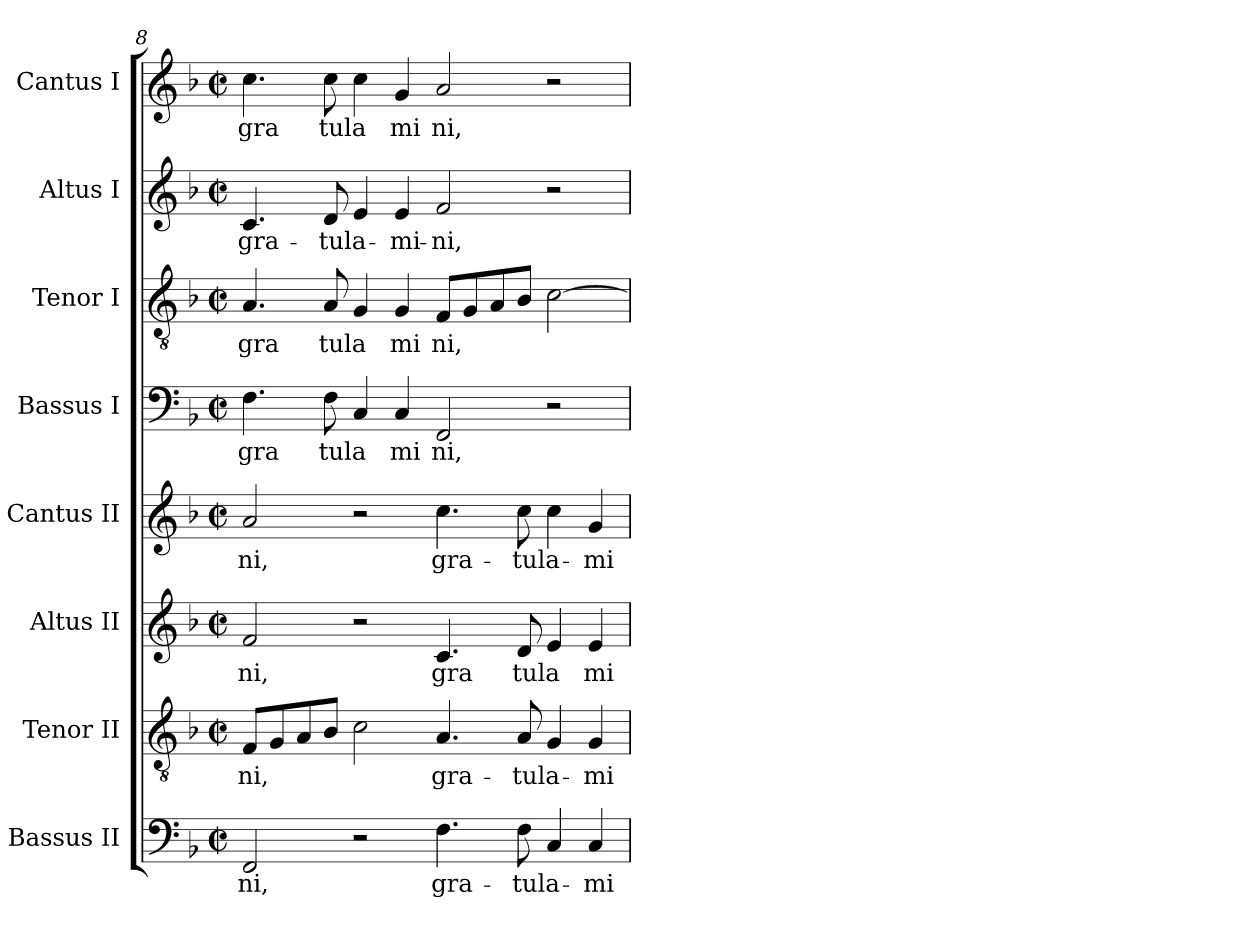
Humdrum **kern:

**kern	**text	**kern	**text	**kern	**text	**kern	**text	**kern	**text	**kern	**text	**kern	**text	**kern	**text
*part8	*part8	*part7	*part7	*part6	*part6	*part5	*part5	*part4	*part4	*part3	*part3	*part2	*part2	*part1	*part1
*staff8	*staff8	*staff7	*staff7	*staff6	*staff6	*staff5	*staff5	*staff4	*staff4	*staff3	*staff3	*staff2	*staff2	*staff1	*staff1
*I"Bassus II	*	*I"Tenor II	*	*I"Altus II	*	*I"Cantus II	*	*I"Bassus I	*	*I"Tenor I	*	*I"Altus I	*	*I"Cantus I	*
*clefF4	*	*clefGv2	*	*clefG2	*	*clefG2	*	*clefF4	*	*clefGv2	*	*clefG2	*	*clefG2	*
*k[b-]	*	*k[b-]	*	*k[b-]	*	*k[b-]	*	*k[b-]	*	*k[b-]	*	*k[b-]	*	*k[b-]	*
*F:	*	*F:	*	*F:	*	*F:	*	*F:	*	*F:	*	*F:	*	*F:	*
*M2/2	*	*M2/2	*	*M2/2	*	*M2/2	*	*M2/2	*	*M2/2	*	*M2/2	*	*M2/2	*
*met(c|)	*	*met(c|)	*	*met(c|)	*	*met(c|)	*	*met(c|)	*	*met(c|)	*	*met(c|)	*	*met(c|)	*
=8	=8	=8	=8	=8	=8	=8	=8	=8	=8	=8	=8	=8	=8	=8	=8
!	!LO:LY:b:cj	!	!LO:LY:b	!	!LO:LY:b:cj	!	!LO:LY:b:cj	!	!LO:LY:b:cj	!	!LO:LY:b:cj	!	!LO:LY:b:cj	!	!LO:LY:b:cj
2FF/	-ni,	8F/L	-ni,	2f/	ni,	2a/	-ni,	4.F\	gra	4.A/	gra	4.c/	gra-	4.cc\	gra
.	.	8G/	.	.	.	.	.	.	.	.	.	.	.	.	.
.	.	8A/	.	.	.	.	.	.	.	.	.	.	.	.	.
!	!	!	!	!	!	!	!	!	!LO:LY:b:cj	!	!LO:LY:b:cj	!	!LO:LY:b:cj	!	!LO:LY:b:cj
.	.	8B-/J	.	.	.	.	.	8F\	tula	8A/	tula	8d/	-tula-	8cc\	tula
2r	.	2c\	.	2r	.	2r	.	4C/	.	4G/	.	4e/	.	4cc\	.
!	!	!	!	!	!	!	!	!	!LO:LY:b:cj	!	!LO:LY:b:cj	!	!LO:LY:b:cj	!	!LO:LY:b:cj
.	.	.	.	.	.	.	.	4C/	mi	4G/	mi	4e/	-mi-	4g/	mi
!	!LO:LY:b:cj	!	!LO:LY:b:cj	!	!LO:LY:b:cj	!	!LO:LY:b:cj	!	!LO:LY:b:cj	!	!LO:LY:b	!	!LO:LY:b:cj	!	!LO:LY:b:cj
4.F\	gra-	4.A/	gra-	4.c/	gra	4.cc\	gra-	2FF/	ni,	8F/L	ni,	2f/	-ni,	2a/	ni,
.	.	.	.	.	.	.	.	.	.	8G/	.	.	.	.	.
.	.	.	.	.	.	.	.	.	.	8A/	.	.	.	.	.
!	!LO:LY:b:cj	!	!LO:LY:b:cj	!	!LO:LY:b:cj	!	!LO:LY:b:cj	!	!	!	!	!	!	!	!
8F\	-tula-	8A/	-tula-	8d/	tula	8cc\	-tula-	.	.	8B-/J	.	.	.	.	.
4C/	.	4G/	.	4e/	.	4cc\	.	2r	.	[<2c\	.	2r	.	2r	.
!	!LO:LY:b:cj	!	!LO:LY:b:cj	!	!LO:LY:b:cj	!	!LO:LY:b:cj	!	!	!	!	!	!	!	!
4C/	-mi-	4G/	-mi-	4e/	mi	4g/	-mi-	.	.	.	.	.	.	.	.
=	=	=	=	=	=	=	=	=	=	=	=	=	=	=	=
*-	*-	*-	*-	*-	*-	*-	*-	*-	*-	*-	*-	*-	*-	*-	*-
